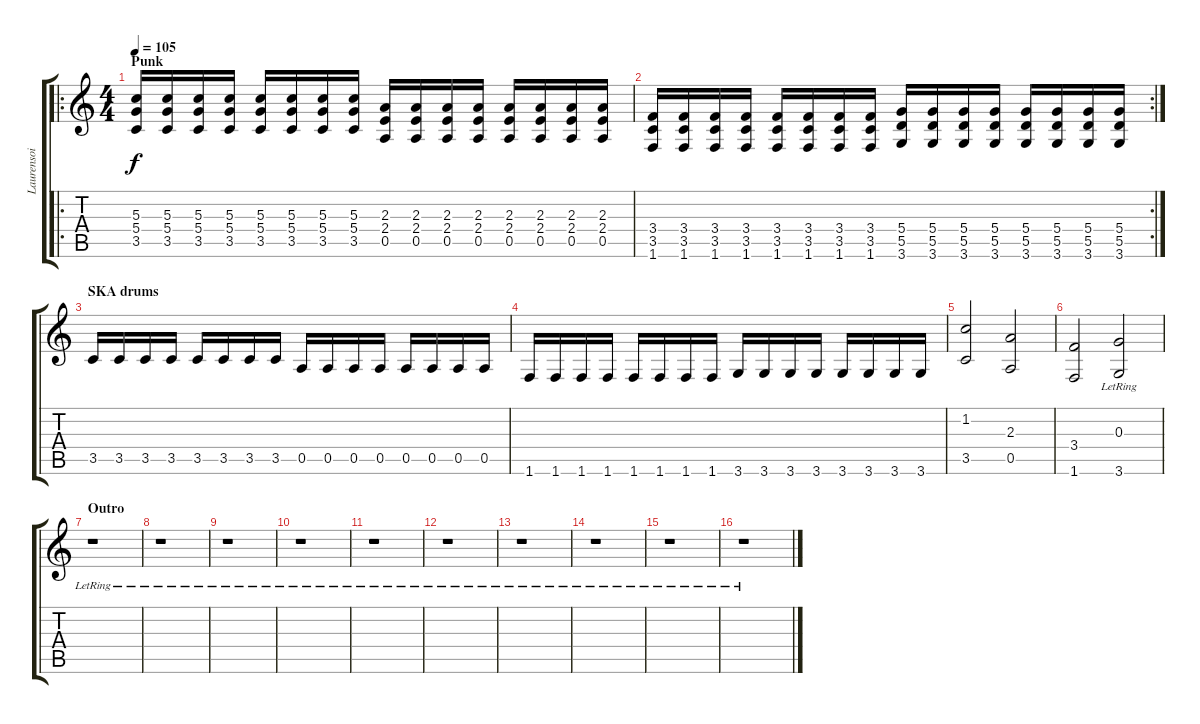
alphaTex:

\track ("Laurensoi" "Laurensoi") {instrument distortionguitar}
\staff {score tabs}
\tuning (E4 B3 G3 D3 A2 E2) {hide}
\ro
\ts (4 4)
\section ("" "Punk")
\tempo 105
\clef g2
\ks c
(5.3 5.4 3.5).16{dy f volume 16} (5.3 5.4 3.5).16 (5.3 5.4 3.5).16 (5.3 5.4 3.5).16 (5.3 5.4 3.5).16 (5.3 5.4 3.5).16 (5.3 5.4 3.5).16 (5.3 5.4 3.5).16 (2.3 2.4 0.5).16 (2.3 2.4 0.5).16 (2.3 2.4 0.5).16 (2.3 2.4 0.5).16 (2.3 2.4 0.5).16 (2.3 2.4 0.5).16 (2.3 2.4 0.5).16 (2.3 2.4 0.5).16 |
\rc 2
(3.4 3.5 1.6).16 (3.4 3.5 1.6).16 (3.4 3.5 1.6).16 (3.4 3.5 1.6).16 (3.4 3.5 1.6).16 (3.4 3.5 1.6).16 (3.4 3.5 1.6).16 (3.4 3.5 1.6).16 (5.4 5.5 3.6).16 (5.4 5.5 3.6).16 (5.4 5.5 3.6).16 (5.4 5.5 3.6).16 (5.4 5.5 3.6).16 (5.4 5.5 3.6).16 (5.4 5.5 3.6).16 (5.4 5.5 3.6).16 |
\section ("" "SKA drums")
3.5.16 3.5.16 3.5.16 3.5.16 3.5.16 3.5.16 3.5.16 3.5.16 0.5.16 0.5.16 0.5.16 0.5.16 0.5.16 0.5.16 0.5.16 0.5.16 |
1.6.16 1.6.16 1.6.16 1.6.16 1.6.16 1.6.16 1.6.16 1.6.16 3.6.16 3.6.16 3.6.16 3.6.16 3.6.16 3.6.16 3.6.16 3.6.16 |
(1.2 3.5).2 (2.3 0.5).2 |
(3.4 1.6).2 (0.3{lr} 3.6{lr}).2 |
\section ("" "Outro")
r.1 |
r.1 |
r.1 |
r.1 |
r.1 |
r.1 |
r.1 |
r.1 |
r.1 |
r.1
